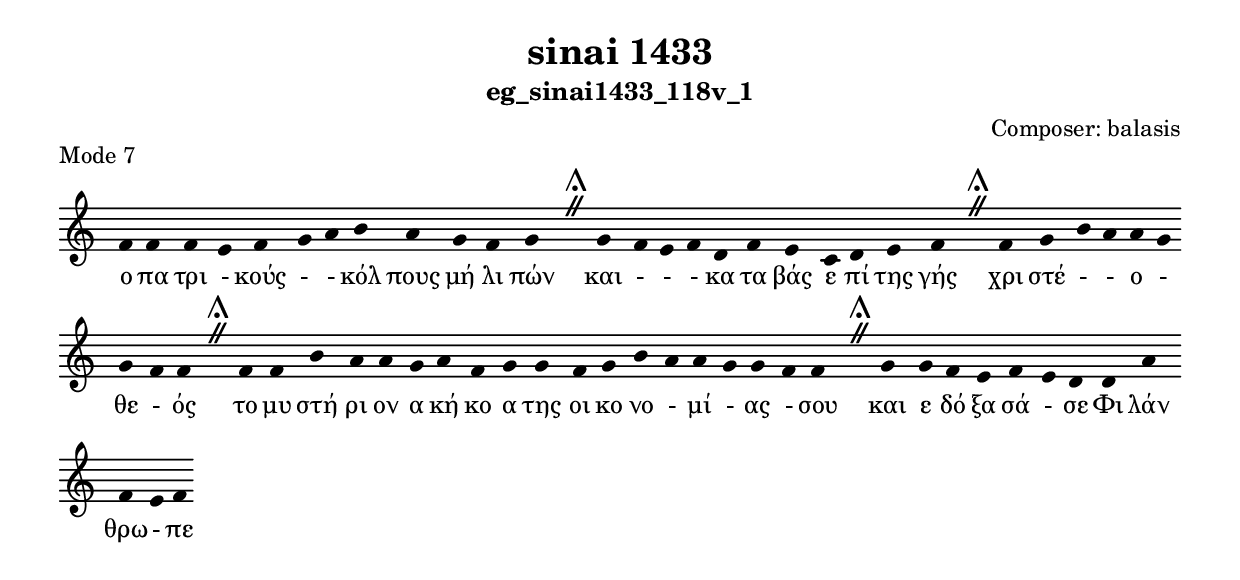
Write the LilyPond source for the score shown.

\include "gregorian.ly"

	\header {
 	  title = "sinai 1433"
	  subtitle = "eg_sinai1433_118v_1"
	  composer = "Composer: balasis"
	  piece = "Mode 7"
	}

	chant = {
	  f'4 f'4 f'4 e'4 f'4 g'4 a'4 b'4 a'4 g'4 f'4 g'4 \divisioMaior
 g'4 f'4 e'4 f'4 d'4 f'4 e'4 c'4 d'4 e'4 f'4 \divisioMaior
 f'4 g'4 b'4 a'4 a'4 g'4 g'4 f'4 f'4 \divisioMaior
 f'4 f'4 b'4 a'4 a'4 g'4 a'4 f'4 g'4 g'4 f'4 g'4 b'4 a'4 a'4 g'4 g'4 f'4 f'4 \divisioMaior
 g'4 g'4 f'4 e'4 f'4 e'4 d'4 d'4 a'4 f'4 e'4 f'4\finalis
	}

	verba = \lyricmode {ο πα τρι - κούς -  - κόλ πους μή λι πών 
και -  -  - κα τα βάς ε πί της γής 
χρι στέ -  - ο - θε - ός 
το μυ στή ρι ον α κή κο α της οι κο νο - μί - ας - σου 
και ε δό ξα σά - σε Φι λάν θρω - πε 
	}


	\score {
	  \new Staff <<
	  \new Voice = "melody" \chant
	  \new Lyrics = "one" \lyricsto melody \verba
	  >>
	  \layout {
	    \context {
	      \Staff
	      \remove "Time_signature_engraver"
	      \remove "Bar_engraver"
	    }
	    \context {
	      \Voice
	      \remove "Stem_engraver"
	    }
	  }
	}